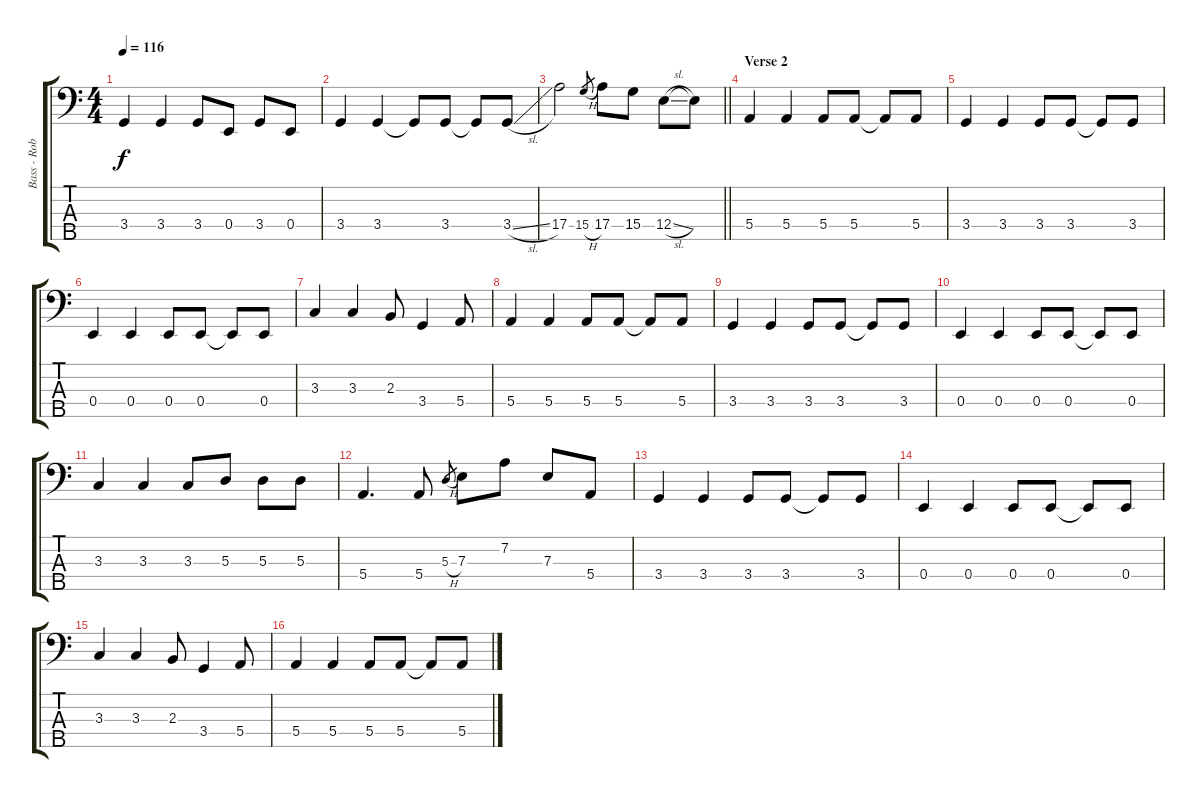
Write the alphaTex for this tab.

\track ("Bass - Rob" "Bass - Rob") {instrument electricbassfinger}
\staff {score tabs}
\tuning (G2 D2 A1 E1 B0) {hide}
\ts (4 4)
\tempo 116
\clef f4
\ks c
3.4.4{dy f} 3.4.4 3.4.8 0.4.8 3.4.8 0.4.8 |
3.4.4 3.4.4 3.4{t}.8 3.4.8 3.4{t}.8 3.4{sl}.8 |
\barLineRight lightlight
17.4.2 15.4{h}.8{gr} 17.4.8 15.4.8 12.4{sl}.8 12.4{t}.8 |
\section ("" "Verse 2")
5.4.4 5.4.4 5.4.8 5.4.8 5.4{t}.8 5.4.8 |
3.4.4 3.4.4 3.4.8 3.4.8 3.4{t}.8 3.4.8 |
0.4.4 0.4.4 0.4.8 0.4.8 0.4{t}.8 0.4.8 |
3.3.4 3.3.4 2.3.8 3.4.4 5.4.8 |
5.4.4 5.4.4 5.4.8 5.4.8 5.4{t}.8 5.4.8 |
3.4.4 3.4.4 3.4.8 3.4.8 3.4{t}.8 3.4.8 |
0.4.4 0.4.4 0.4.8 0.4.8 0.4{t}.8 0.4.8 |
3.3.4 3.3.4 3.3.8 5.3.8 5.3.8 5.3.8 |
5.4.4{d} 5.4.8 5.3{h}.8{gr} 7.3.8 7.2.8 7.3.8 5.4.8 |
3.4.4 3.4.4 3.4.8 3.4.8 3.4{t}.8 3.4.8 |
0.4.4 0.4.4 0.4.8 0.4.8 0.4{t}.8 0.4.8 |
3.3.4 3.3.4 2.3.8 3.4.4 5.4.8 |
5.4.4 5.4.4 5.4.8 5.4.8 5.4{t}.8 5.4.8
